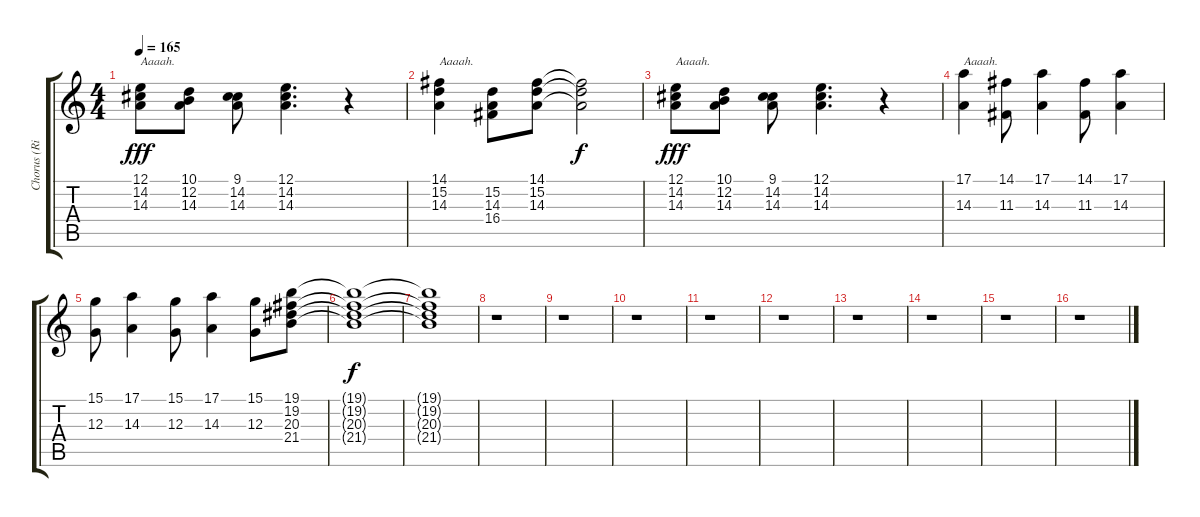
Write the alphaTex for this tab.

\track ("Chorus (Right)" "Chorus (Ri") {instrument choiraahs}
\staff {score tabs}
\tuning (E4 B3 G3 D3 A2 E2) {hide}
\ts (4 4)
\tempo 165
\clef g2
\ks c
(12.1 14.2 14.3).8{txt "Aaaah." dy fff} (10.1 12.2 14.3).8 (9.1 14.2 14.3).8 (12.1 14.2 14.3).4{d} r.4 |
(14.1 15.2 14.3).4{txt "Aaaah."} (15.2 14.3 16.4).8 (14.1 15.2 14.3).8 (14.1{t} 15.2{t} 14.3{t}).2{dy f} |
(12.1 14.2 14.3).8{txt "Aaaah." dy fff} (10.1 12.2 14.3).8 (9.1 14.2 14.3).8 (12.1 14.2 14.3).4{d} r.4 |
(17.1 14.3).4{txt "Aaaah."} (14.1 11.3).8 (17.1 14.3).4 (14.1 11.3).8 (17.1 14.3).4 |
(15.1 12.3).8 (17.1 14.3).4 (15.1 12.3).8 (17.1 14.3).4 (15.1 12.3).8 (19.1 19.2 20.3 21.4).8 |
(19.1{t} 19.2{t} 20.3{t} 21.4{t}).1{dy f} |
(19.1{t} 19.2{t} 20.3{t} 21.4{t}).1 |
r.1 |
r.1 |
r.1 |
r.1 |
r.1 |
r.1 |
r.1 |
r.1 |
r.1
